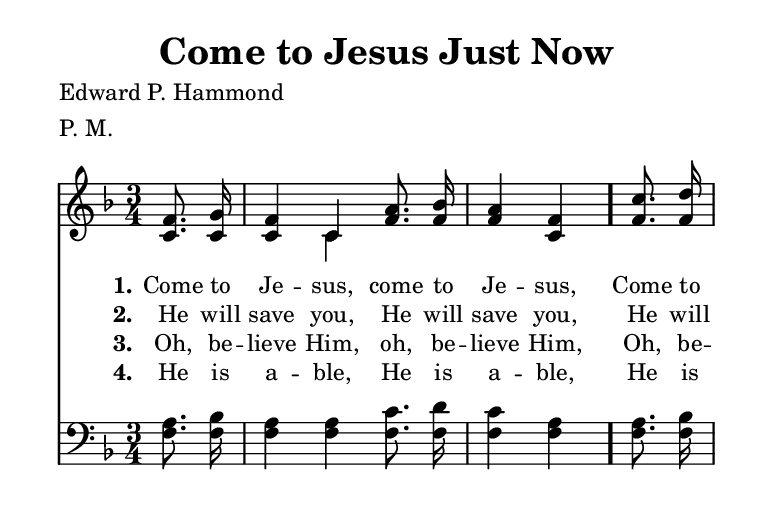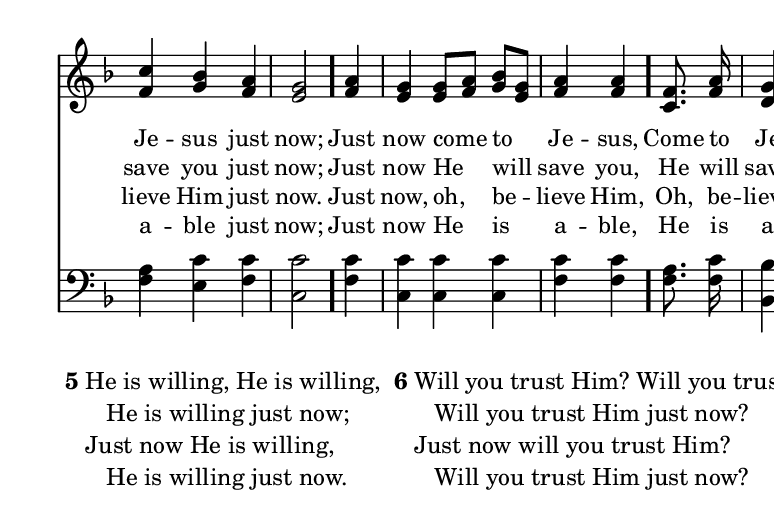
\include "common/global.ily"
\paper {
  \include "common/paper.ily"
  ragged-bottom = ##t
  page-count = 2
system-count = 2
systems-per-page = 1

}

\header{
  %children
  hymnnumber = "310"
  title = "Come to Jesus Just Now"
  tunename = ""
  meter = "P. M."
  poet = "Edward P. Hammond" % see https://hymnary.org/text/come_to_jesus_come_to_jesus_come_to_jesu
  composer = "" % see https://hymnary.org/tune/come_to_jesus_come_to_jesus -- but evidence is weak
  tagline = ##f
}

global = {
  \include "common/overrides.ily"
  \override Staff.TimeSignature.style = #'numbered
  \time 3/4
  \override Score.MetronomeMark.transparent = ##t % hide all fermata changes too
  \tempo 4=80
  \key f \major
  \partial 4
  \autoBeamOff
}

notesSoprano = {
\global
\relative c' {

  f8. g16 | f4 c a'8. bes16 | a4 f
  c'8. d16 | c4 bes a | g2
  a4 | g g8[ a] bes[ g] | a4 a
  f8. a16 | g4 f e | f2

  \bar "|."

}
}

notesAlto = {
\global
\relative e' {

  c8. c16 | c4 c f8. f16 | f4 c
  f8. f16 | f4 g f | e2
  f4 | e e8[ f] g[ e] | f4 f
  c8. f16 | d4 c c | c2

}
}

notesTenor = {
\global
\relative a {

  a8. bes16 | a4 a c8. d16 | c4 a
  a8. bes16 | a4 c c | c2
  c4 | c c c | c c
  a8. c16 | bes4 a g | a2

}
}

notesBass = {
\global
\relative f {

  f8. f16 | f4 f f8. f16 | f4 f
  f8. f16 | f4 e f | c2
  f4 | c c c | f f
  f8. f16 | bes,4 c c | f2

}
}

wordsA = \lyricmode {
\set stanza = "1."

Come to Je -- sus, come to Je -- sus, \bar "."
Come to Je -- sus just now; \bar "."
Just now come to Je -- sus, \bar "."
Come to Je -- sus just now. \bar "."

}

wordsB = \lyricmode {
\set stanza = "2."

He will save you, He will save you,
He will save you just now;
Just now He will save you,
He will save you just now.

}

wordsC = \lyricmode {
\set stanza = "3."

Oh, be -- lieve Him, oh, be -- lieve Him,
Oh, be -- lieve Him just now.
Just now, oh, be -- lieve Him,
Oh, be -- lieve Him just now.

}

wordsD = \lyricmode {
\set stanza = "4."

He is a -- ble, He is a -- ble,
He is a -- ble just now;
Just now He is a -- ble,
He is a -- ble just now.

}

wordsE = \markuplist {

\line { He is willing, He is willing, }
\line { { \hspace #2 } He is willing just now; }
\line { Just now He is willing, }
\line { { \hspace #2 } He is willing just now. }

}

wordsF = \markuplist {

\line { Will you trust Him? Will you trust Him? }
\line { { \hspace #2 } Will you trust Him just now? }
\line { Just now will you trust Him? }
\line { { \hspace #2 } Will you trust Him just now? }

}

\score {
  \context ChoirStaff <<
    \context Staff = upper <<
      \set Staff.autoBeaming = ##f
      \set ChoirStaff.systemStartDelimiter = #'SystemStartBar
      \set ChoirStaff.printPartCombineTexts = ##f
      \partcombine #'(2 . 11) \notesSoprano \notesAlto
      \context NullVoice = sopranos { \voiceOne << \notesSoprano >> }
      \context Lyrics = one   \lyricsto sopranos \wordsA
      \context Lyrics = two   \lyricsto sopranos \wordsB
      \context Lyrics = three \lyricsto sopranos \wordsC
      \context Lyrics = four  \lyricsto sopranos \wordsD
    >>
    \context Staff = men <<
      \set Staff.autoBeaming = ##f
      \clef bass
      \set ChoirStaff.printPartCombineTexts = ##f
      \partcombine #'(2 . 11) \notesTenor \notesBass
    >>
  >>
  \layout {
    \include "common/layout.ily"
  }
  #(cond ((ly:get-option 'eog-midi-permitted) #{ \midi{
    \include "common/midi.ily"
  } #}))
}

\noPageBreak

\markup { \fontsize #0.3 \vcenter \column {
  \vspace #1
  \fill-line {
    \null
    \line{ \bold 5 \column { \wordsE } }
    \null
    \line{ \bold 6 \column { \wordsF } }
    \null
  }
} }

\version "2.19.49"  % necessary for upgrading to future LilyPond versions.

% vi:set et ts=2 sw=2 ai nocindent syntax=lilypond:
